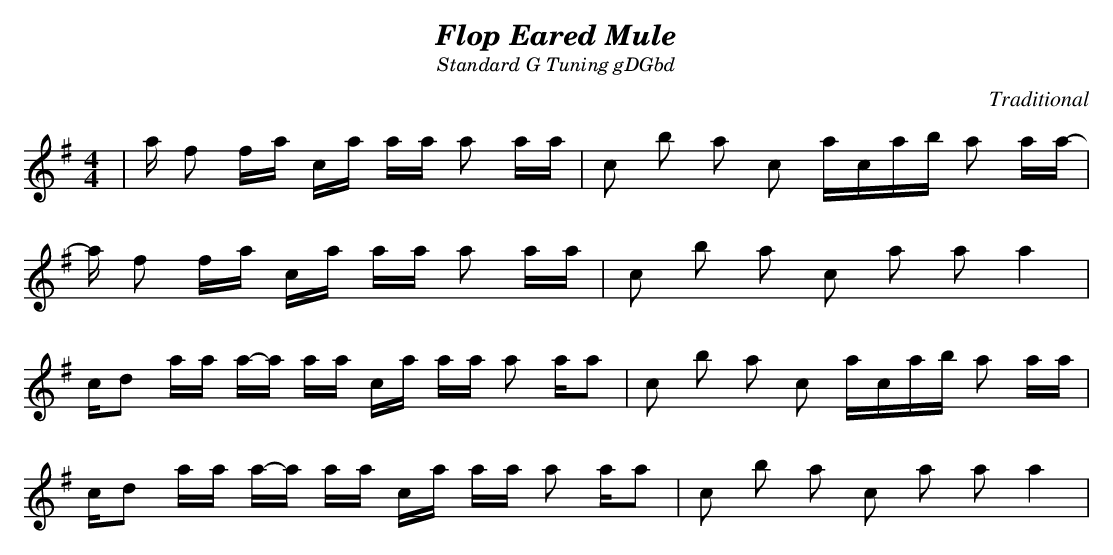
X:1
%%textfont       NewCenturySchlbk-Italic 10
T:Flop Eared Mule
T:Standard G Tuning gDGbd
C:Traditional
L:1/8
M:4/4
K:G banjo5tab
| i/-k/ k/,,,,a/ f1 f/,,,,a/ c/-a/ a/,,,,a/ ,a1 ,a/,,,,a/ |\
,,c1 ,b1 ,a1 ,,c1 ,,a/-,,c/,a/-,b/ a1 a/,,,,a/|
 i/-k/ k/,,,,a/ f1 f/,,,,a/ c/-a/ a/,,,,a/ ,a1 ,a/,,,,a/ |\
 ,,c1 ,b1 ,a1 ,,c1 ,,a1 ,,,a1 ,,a2|
 ,c/-,d a/,,,,a/ ,a/-a/ a/,,,,a/ c/-a/ a/,,,,a/ ,a1 ,a/,,,,a |\
 ,,c1 ,b1 ,a1 ,,c1 ,,a/-,,c/,a/-,b/ a1 a/,,,,a/|
 ,c/-,d a/,,,,a/ ,a/-a/ a/,,,,a/ c/-a/ a/,,,,a/ ,a1 ,a/,,,,a  |\
 ,,c ,b ,a ,,c ,,a ,,,a ,,a2|
